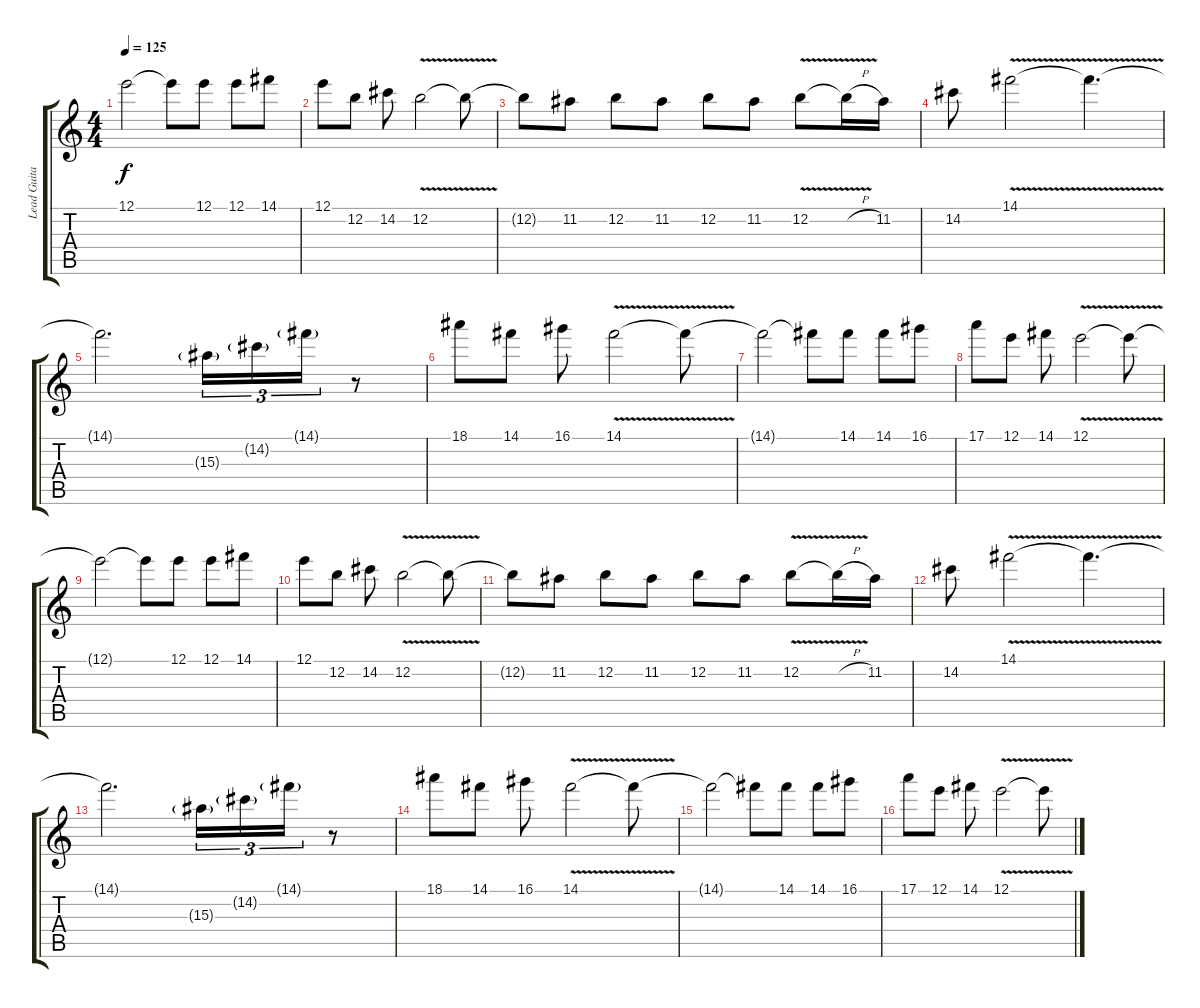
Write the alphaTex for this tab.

\track ("Lead Guitar" "Lead Guita") {instrument distortionguitar}
\staff {score tabs}
\tuning (E4 B3 G3 D3 A2 D2) {hide}
\ts (4 4)
\tempo 125
\clef g2
\ks c
12.1{t}.2{dy f} 12.1{t}.8 12.1.8 12.1.8 14.1.8 |
12.1.8 12.2.8 14.2.8 12.2{v}.2 12.2{t}.8 |
12.2{t}.8 11.2.8 12.2.8 11.2.8 12.2.8 11.2.8 12.2{v}.8 12.2{h t}.16 11.2.16 |
14.2.8 14.1{v}.2 14.1{t}.4{d} |
14.1{t}.2{d} 15.3{g}.16{tu (3 2)} 14.2{g}.16{tu (3 2)} 14.1{g}.16{tu (3 2)} r.8 |
18.1.8 14.1.8 16.1.8 14.1{v}.2 14.1{t}.8 |
14.1{t}.2 14.1{t}.8 14.1.8 14.1.8 16.1.8 |
17.1.8 12.1.8 14.1.8 12.1{v}.2 12.1{t}.8 |
12.1{t}.2 12.1{t}.8 12.1.8 12.1.8 14.1.8 |
12.1.8 12.2.8 14.2.8 12.2{v}.2 12.2{t}.8 |
12.2{t}.8 11.2.8 12.2.8 11.2.8 12.2.8 11.2.8 12.2{v}.8 12.2{h t}.16 11.2.16 |
14.2.8 14.1{v}.2 14.1{t}.4{d} |
14.1{t}.2{d} 15.3{g}.16{tu (3 2)} 14.2{g}.16{tu (3 2)} 14.1{g}.16{tu (3 2)} r.8 |
18.1.8 14.1.8 16.1.8 14.1{v}.2 14.1{t}.8 |
14.1{t}.2 14.1{t}.8 14.1.8 14.1.8 16.1.8 |
17.1.8 12.1.8 14.1.8 12.1{v}.2 12.1{t}.8
